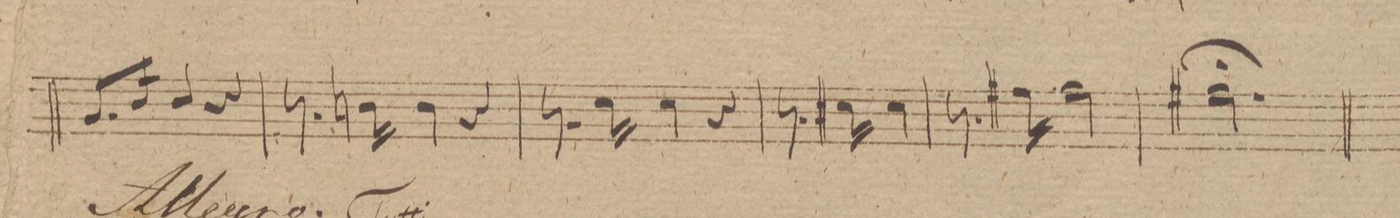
**kern	**dynam
*I"Clarinetto 2do in A.	*
*clefG2	*
*k[f#]	*
*met(c|)	*
*M3/4	*
8.e/L	.
*16\right	*
16g/Jk	.
4g/	.
4r	.
=251	=251
8.r	.
16g#/	.
4g#/	.
4r	.
=252	=252
8.r	.
16a/	.
4a/	.
4r	.
=253	=253
8.r	.
16a#X/	.
4a#/	.
4r	.
=254	=254
8.r	.
16dd#X\	.
2dd#\	.
=255	=255
2.dd#X\;	.
=256||	=256||
*-	*-
